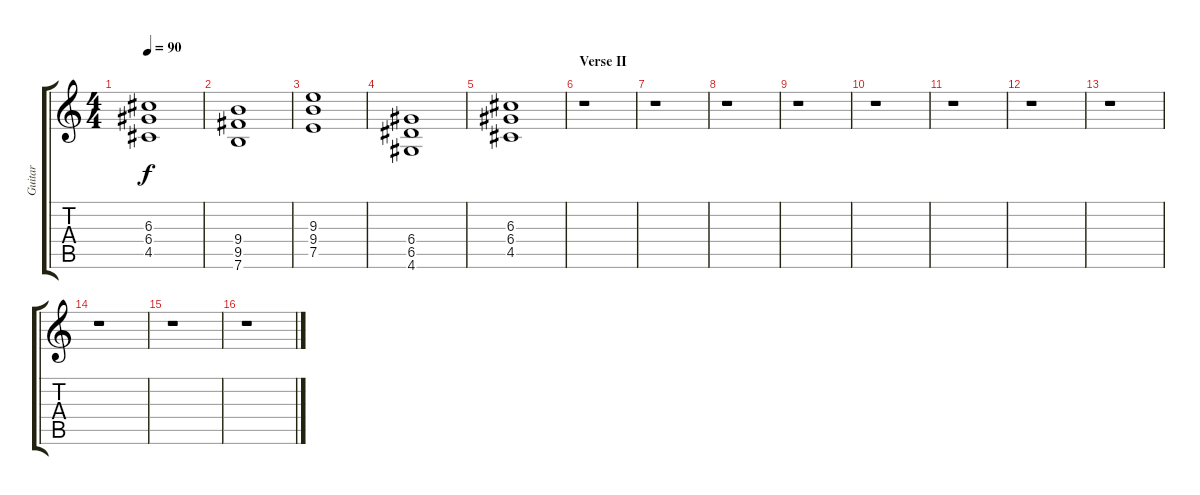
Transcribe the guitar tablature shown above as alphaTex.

\track ("Guitar" "Guitar") {instrument distortionguitar}
\staff {score tabs}
\tuning (E4 B3 G3 D3 A2 E2) {hide}
\ts (4 4)
\tempo 90
\clef g2
\ks c
(6.3 6.4 4.5).1{dy f} |
(9.4 9.5 7.6).1 |
(9.3 9.4 7.5).1 |
(6.4 6.5 4.6).1 |
(6.3 6.4 4.5).1 |
\section ("" "Verse II")
r.1 |
r.1 |
r.1 |
r.1 |
r.1 |
r.1 |
r.1 |
r.1 |
r.1 |
r.1 |
r.1
